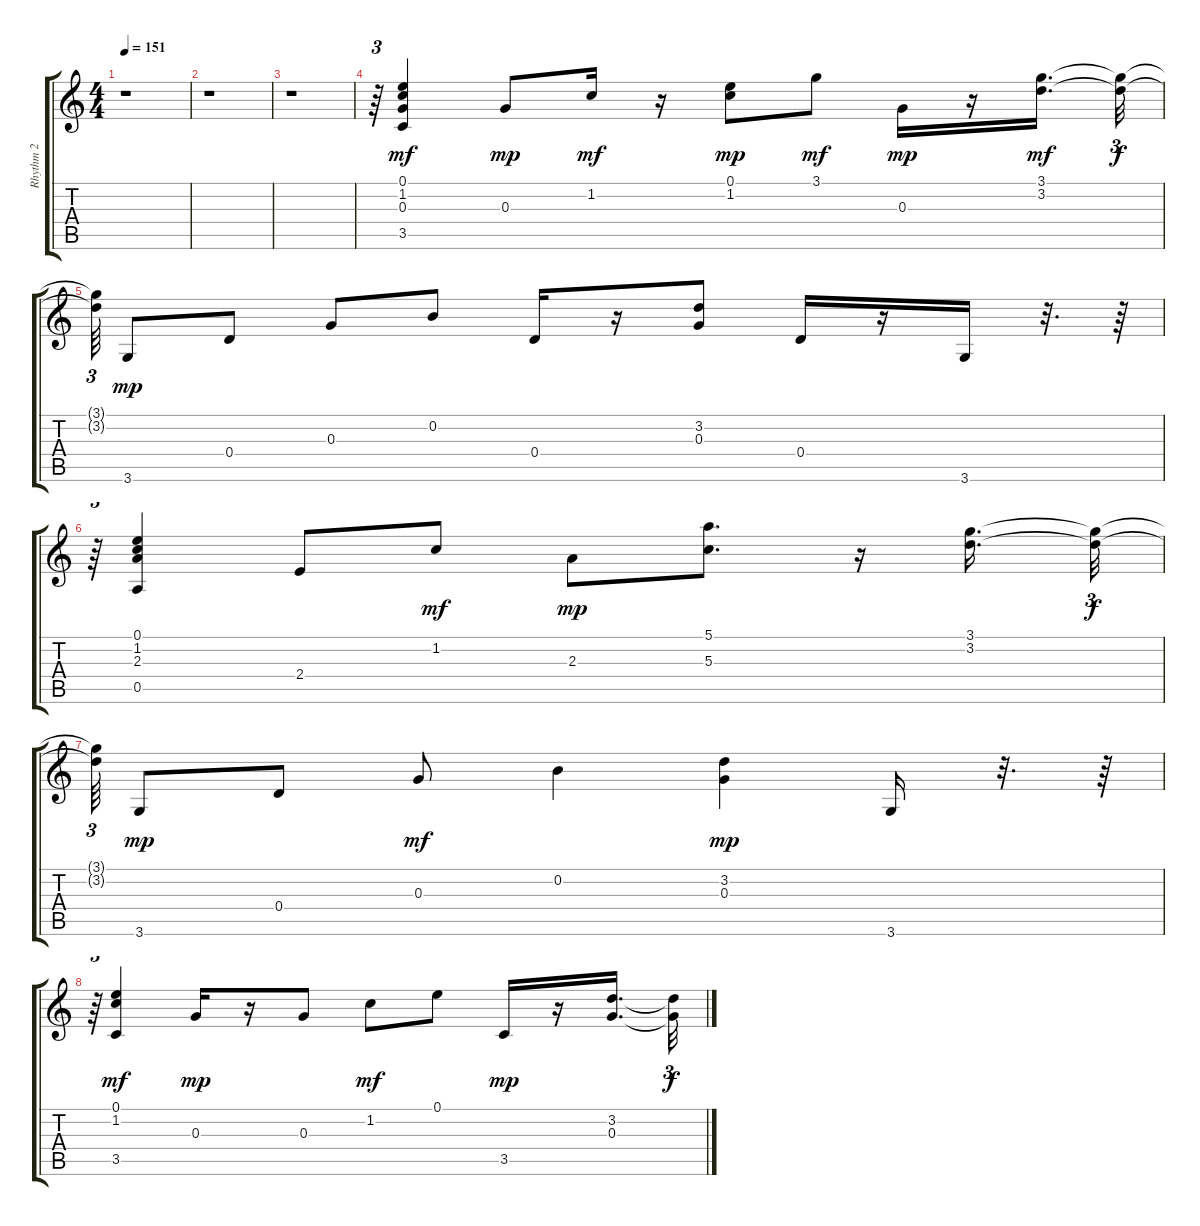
\track ("Rhythm 2" "Rhythm 2") {instrument distortionguitar}
\staff {score tabs}
\tuning (E4 B3 G3 D3 A2 E2) {hide}
\ts (4 4)
\tempo 151
\clef g2
\ks c
r.1{dy f} |
r.1 |
r.1 |
r.64{tu (3 2)} (0.1 1.2 0.3 3.5).4{dy mf} 0.3.8{dy mp} 1.2.16{dy mf} r.16 (0.1 1.2).8{dy mp} 3.1.8{dy mf} 0.3.16{dy mp} r.16 (3.1 3.2).16{d dy mf} (3.1{t} 3.2{t}).32{tu (3 2) dy f} |
(3.1{t} 3.2{t}).64{tu (3 2)} 3.6.8{dy mp} 0.4.8 0.3.8 0.2.8 0.4.16 r.16 (3.2 0.3).8 0.4.16 r.16 3.6.16 r.32{d} r.64 |
r.64{tu (3 2)} (0.1 1.2 2.3 0.5).4 2.4.8 1.2.8{dy mf} 2.3.8{dy mp} (5.1 5.3).8{d} r.16 (3.1 3.2).16{d} (3.1{t} 3.2{t}).32{tu (3 2) dy f} |
(3.1{t} 3.2{t}).64{tu (3 2)} 3.6.8{dy mp} 0.4.8 0.3.8{dy mf} 0.2.4 (3.2 0.3).4{dy mp} 3.6.16 r.32{d} r.64 |
r.64{tu (3 2)} (0.1 1.2 3.5).4{dy mf} 0.3.16{dy mp} r.16 0.3.8 1.2.8{dy mf} 0.1.8 3.5.16{dy mp} r.16 (3.2 0.3).16{d} (3.2{t} 0.3{t}).32{tu (3 2) dy f}
